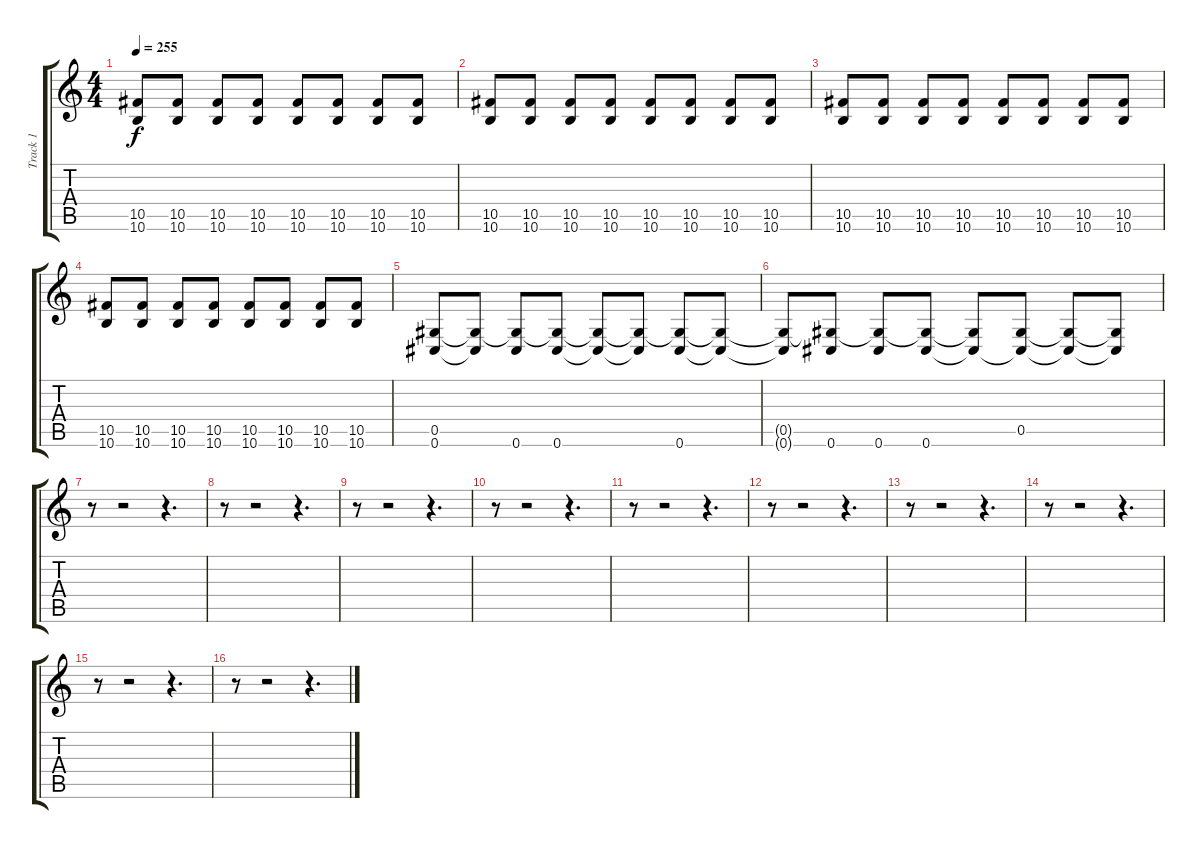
\track ("Track 1" "Track 1") {instrument distortionguitar}
\staff {score tabs}
\tuning (Eb4 Bb3 Gb3 Db3 Ab2 Db2) {hide}
\ts (4 4)
\tempo 255
\clef g2
\ks c
(10.5 10.6).8{dy f} (10.5 10.6).8 (10.5 10.6).8 (10.5 10.6).8 (10.5 10.6).8 (10.5 10.6).8 (10.5 10.6).8 (10.5 10.6).8 |
(10.5 10.6).8 (10.5 10.6).8 (10.5 10.6).8 (10.5 10.6).8 (10.5 10.6).8 (10.5 10.6).8 (10.5 10.6).8 (10.5 10.6).8 |
(10.5 10.6).8 (10.5 10.6).8 (10.5 10.6).8 (10.5 10.6).8 (10.5 10.6).8 (10.5 10.6).8 (10.5 10.6).8 (10.5 10.6).8 |
(10.5 10.6).8 (10.5 10.6).8 (10.5 10.6).8 (10.5 10.6).8 (10.5 10.6).8 (10.5 10.6).8 (10.5 10.6).8 (10.5 10.6).8 |
(0.5 0.6).8 (0.5{t} 0.6{t}).8 (0.5{t} 0.6).8 (0.5{t} 0.6).8 (0.5{t} 0.6{t}).8 (0.5{t} 0.6{t}).8 (0.5{t} 0.6).8 (0.5{t} 0.6{t}).8 |
(0.5{t} 0.6{t}).8 (0.5{t} 0.6).8 (0.5{t} 0.6).8 (0.5{t} 0.6).8 (0.5{t} 0.6{t}).8 (0.5 0.6{t}).8 (0.5{t} 0.6{t}).8 (0.5{t} 0.6{t}).8 |
r.8 r.2 r.4{d} |
r.8 r.2 r.4{d} |
r.8 r.2 r.4{d} |
r.8 r.2 r.4{d} |
r.8 r.2 r.4{d} |
r.8 r.2 r.4{d} |
r.8 r.2 r.4{d} |
r.8 r.2 r.4{d} |
r.8 r.2 r.4{d} |
r.8 r.2 r.4{d}
